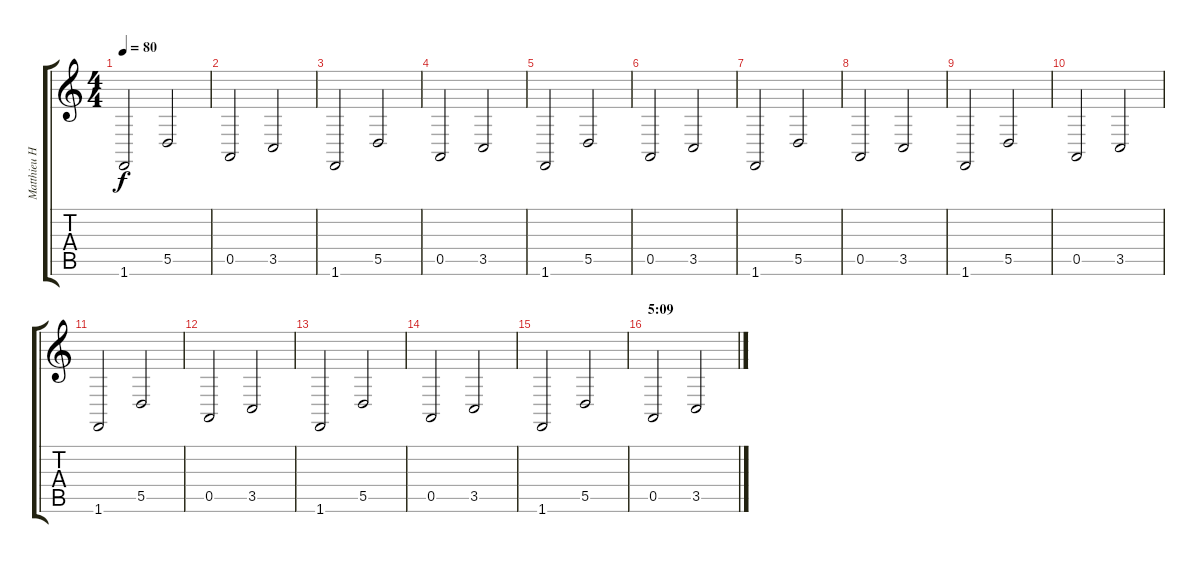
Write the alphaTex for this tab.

\track ("Matthieu Hartley (keyboards)" "Matthieu H") {instrument tremolostrings}
\staff {score tabs}
\tuning (E4 B3 G3 D3 A2 E2) {hide}
\ts (4 4)
\tempo 80
\clef g2
\ks c
1.6.2{dy f} 5.5.2 |
0.5.2 3.5.2 |
1.6.2 5.5.2 |
0.5.2 3.5.2 |
1.6.2 5.5.2 |
0.5.2 3.5.2 |
1.6.2 5.5.2 |
0.5.2 3.5.2 |
1.6.2 5.5.2 |
0.5.2 3.5.2 |
1.6.2 5.5.2 |
0.5.2 3.5.2 |
1.6.2 5.5.2 |
0.5.2 3.5.2 |
1.6.2 5.5.2 |
\section ("" "5:09")
0.5.2 3.5.2
